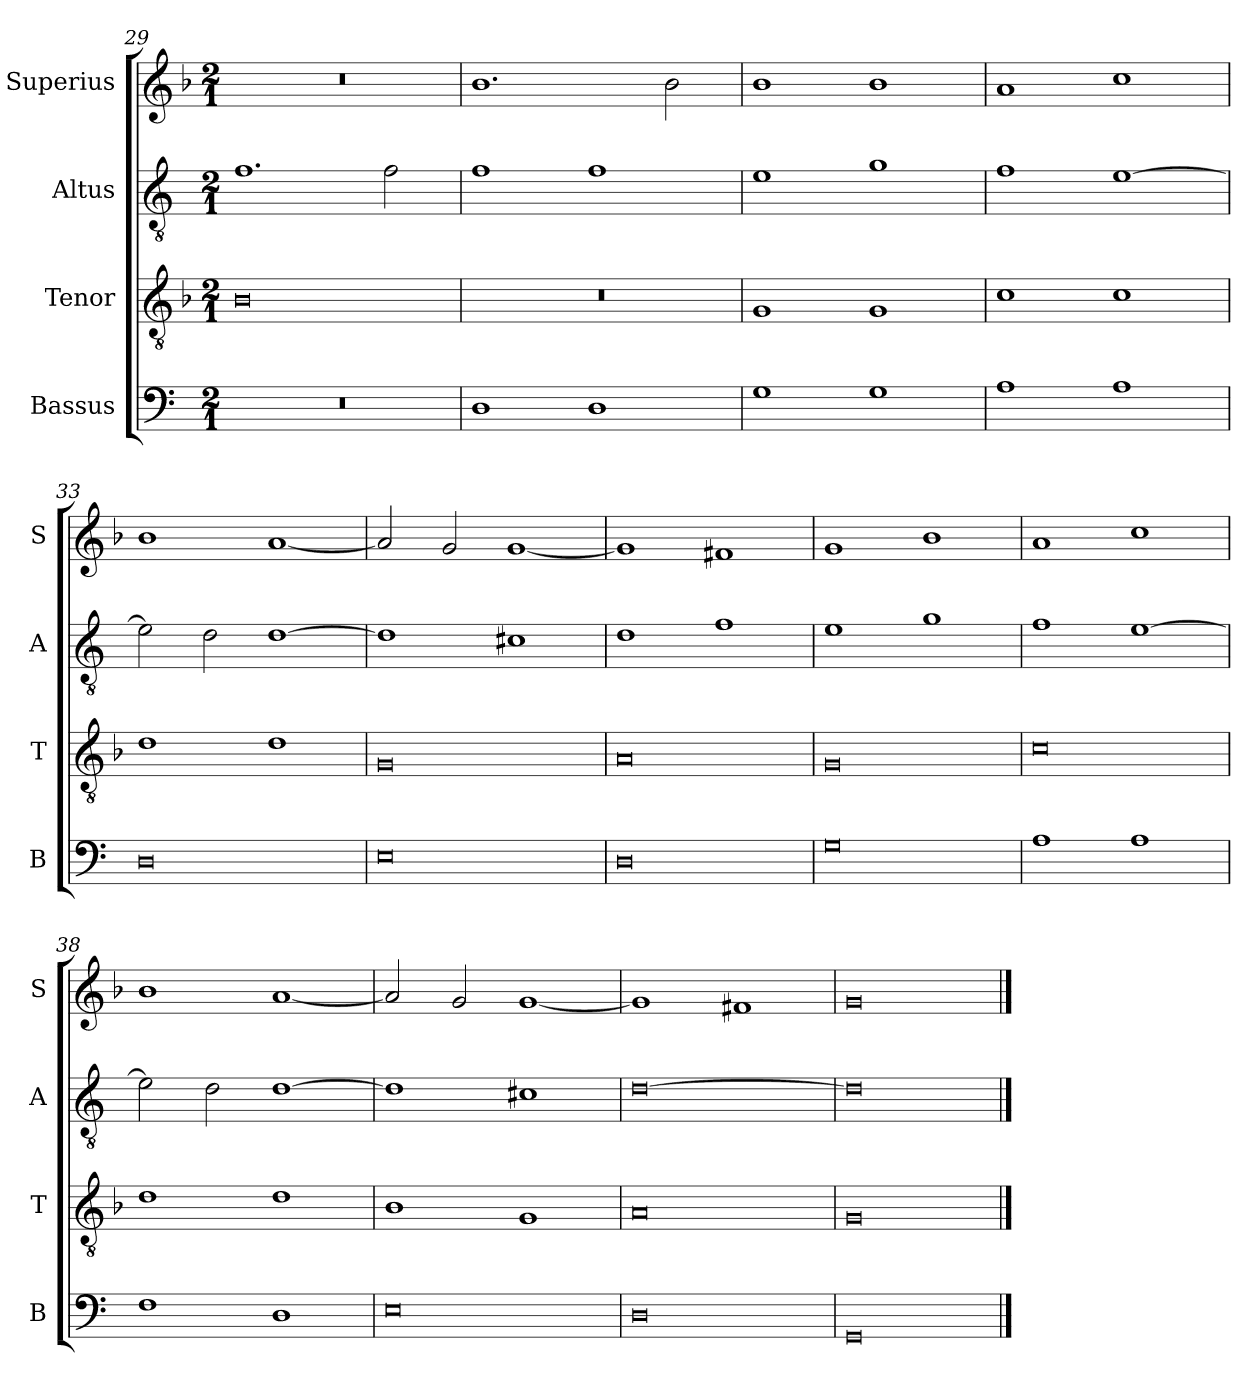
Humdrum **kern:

**kern	**kern	**kern	**kern
*part4	*part3	*part2	*part1
*staff4	*staff3	*staff2	*staff1
*I"Bassus	*I"Tenor	*I"Altus	*I"Superius
*I'B	*I'T	*I'A	*I'S
*clefF4	*clefGv2	*clefGv2	*clefG2
*k[]	*k[b-]	*k[]	*k[b-]
*M2/1	*M2/1	*M2/1	*M2/1
=29	=29	=29	=29
0r	0B-	1.f	0r
.	.	2f\	.
=30	=30	=30	=30
1D	0r	1f	1.b-
1D	.	1f	.
.	.	.	2b-\
=31	=31	=31	=31
1G	1G	1e	1b-
1G	1G	1g	1b-
=32	=32	=32	=32
1A	1c	1f	1a
1A	1c	[1e	1cc
=33	=33	=33	=33
0D	1d	2e\]	1b-
.	.	2d\	.
.	1d	[1d	[1a
=34	=34	=34	=34
0E	0G	1d]	2a/]
.	.	.	2g/
.	.	1c#X	[1g
=35	=35	=35	=35
0D	0A	1d	1g]
.	.	1f	1f#X
=36	=36	=36	=36
0G	0G	1e	1g
.	.	1g	1b-
=37	=37	=37	=37
1A	0c	1f	1a
1A	.	[1e	1cc
=38	=38	=38	=38
1F	1d	2e\]	1b-
.	.	2d\	.
1D	1d	[1d	[1a
=39	=39	=39	=39
0E	1B-	1d]	2a/]
.	.	.	2g/
.	1G	1c#X	[1g
=40	=40	=40	=40
0D	0A	[0d	1g]
.	.	.	1f#X
=41	=41	=41	=41
0GG	0G	0d]	0g
==	==	==	==
*-	*-	*-	*-
